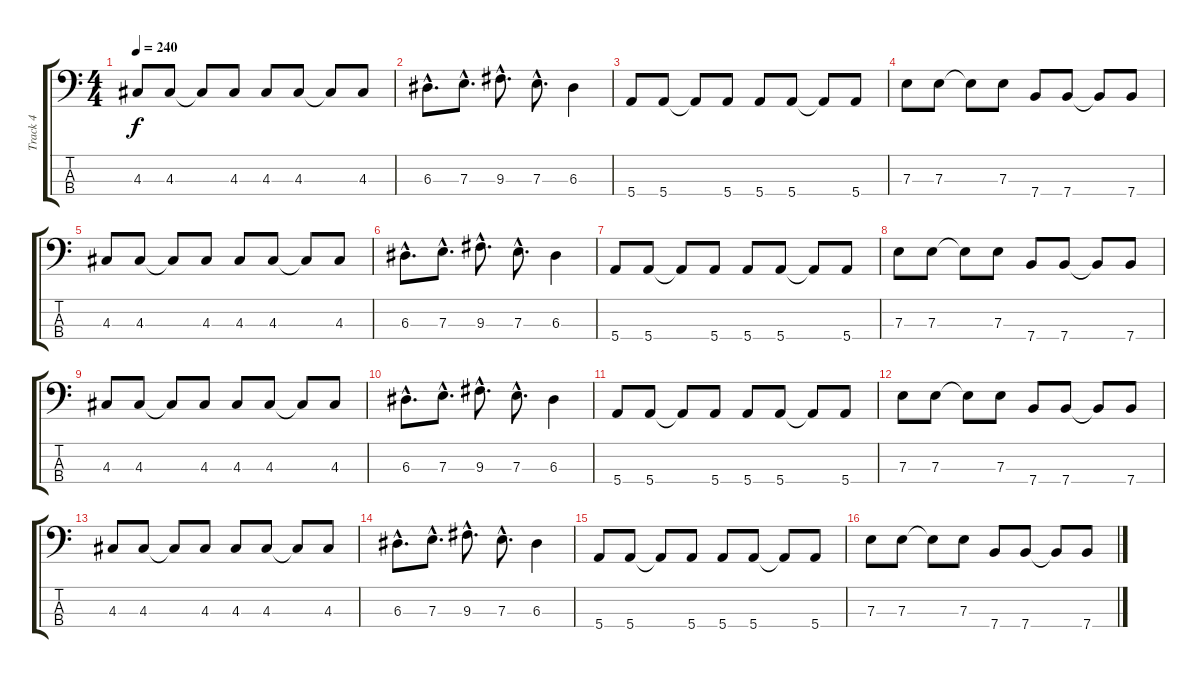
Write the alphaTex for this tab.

\track ("Track 4" "Track 4") {instrument electricbasspick}
\staff {score tabs}
\tuning (G2 D2 A1 E1) {hide}
\ts (4 4)
\tempo 240
\clef f4
\ks c
4.3.8{dy f} 4.3.8 4.3{t}.8 4.3.8 4.3.8 4.3.8 4.3{t}.8 4.3.8 |
6.3{hac}.8{d} 7.3{hac}.8{d} 9.3{hac}.8{d} 7.3{hac}.8{d} 6.3.4 |
5.4.8 5.4.8 5.4{t}.8 5.4.8 5.4.8 5.4.8 5.4{t}.8 5.4.8 |
7.3.8 7.3.8 7.3{t}.8 7.3.8 7.4.8 7.4.8 7.4{t}.8 7.4.8 |
4.3.8 4.3.8 4.3{t}.8 4.3.8 4.3.8 4.3.8 4.3{t}.8 4.3.8 |
6.3{hac}.8{d} 7.3{hac}.8{d} 9.3{hac}.8{d} 7.3{hac}.8{d} 6.3.4 |
5.4.8 5.4.8 5.4{t}.8 5.4.8 5.4.8 5.4.8 5.4{t}.8 5.4.8 |
7.3.8 7.3.8 7.3{t}.8 7.3.8 7.4.8 7.4.8 7.4{t}.8 7.4.8 |
4.3.8 4.3.8 4.3{t}.8 4.3.8 4.3.8 4.3.8 4.3{t}.8 4.3.8 |
6.3{hac}.8{d} 7.3{hac}.8{d} 9.3{hac}.8{d} 7.3{hac}.8{d} 6.3.4 |
5.4.8 5.4.8 5.4{t}.8 5.4.8 5.4.8 5.4.8 5.4{t}.8 5.4.8 |
7.3.8 7.3.8 7.3{t}.8 7.3.8 7.4.8 7.4.8 7.4{t}.8 7.4.8 |
4.3.8 4.3.8 4.3{t}.8 4.3.8 4.3.8 4.3.8 4.3{t}.8 4.3.8 |
6.3{hac}.8{d} 7.3{hac}.8{d} 9.3{hac}.8{d} 7.3{hac}.8{d} 6.3.4 |
5.4.8 5.4.8 5.4{t}.8 5.4.8 5.4.8 5.4.8 5.4{t}.8 5.4.8 |
7.3.8 7.3.8 7.3{t}.8 7.3.8 7.4.8 7.4.8 7.4{t}.8 7.4.8
